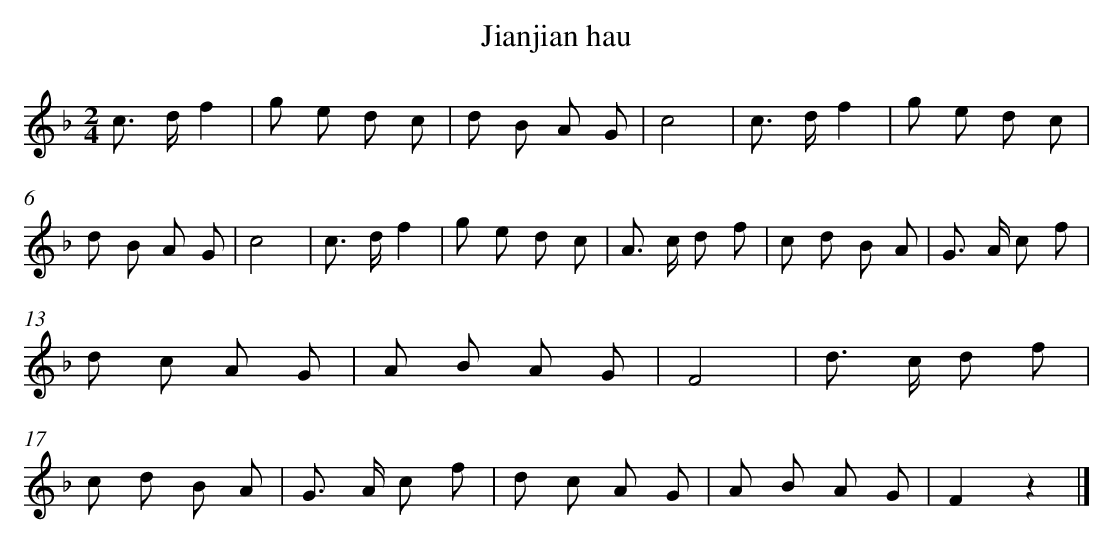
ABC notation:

X:1
T: Jianjian hau
L: 1/8
M: 2/4
K: F
c> df2 [I:setbarnb 1]|
g e d c |
d B A G |
c4 |
c> df2 |
g e d c |
d B A G |
c4 |
c> df2 |
g e d c |
A> c d f |
c d B A |
G> A c f |
d c A G |
A B A G |
F4 |
d> c d f |
c d B A |
G> A c f |
d c A G |
A B A G |
F2z2 |]
